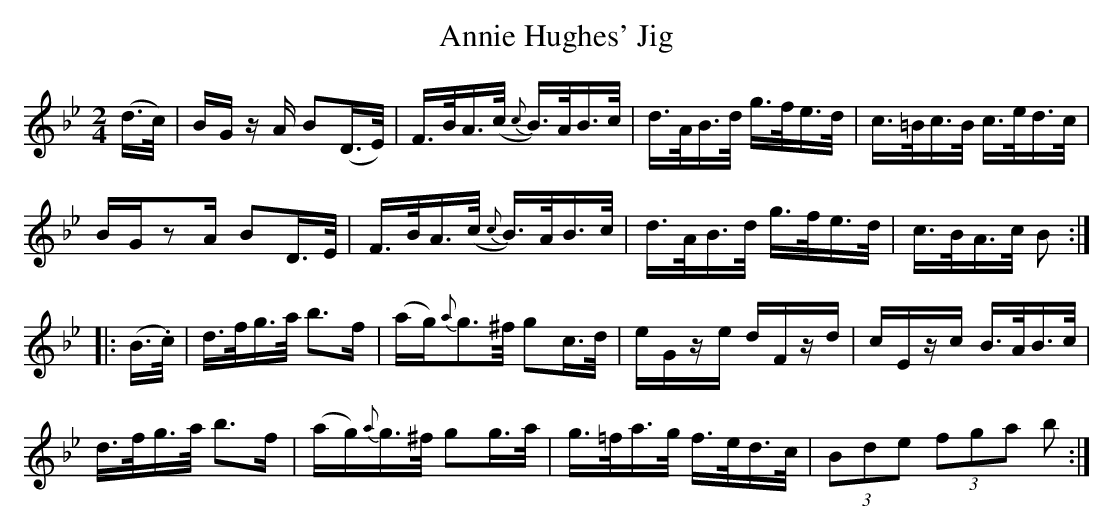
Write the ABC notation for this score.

X:1
T:Annie Hughes' Jig
M:2/4
L:1/8
K:Bb
(d/>c/)|B/G/  z/A/ B(D/>E/)|F/>B/A/>(c/ {c}B/>)A/B/>c/|d/>A/B/>d/ g/>f/e/>d/| c/>=B/c/>B/ c/>e/d/>c/ |
B/G/zA/ BD/>E/|F/>B/A/>(c/ {c}B/>)A/B/>c/|d/>A/B/>d/ g/>f/e/>d/|c/>B/A/>c/ B:|
|:(B/>.c/)|d/>f/g/>a/ b>f|(a/g/){a}g>^f/ gc/>d/|e/G/z/e/ d/F/z/d/| c/E/z/c/ B/>A/B/>c/|
d/>f/g/>a/ b>f|(a/g/){a}g/>^f/ gg/>a/|g/>=f/a/>g/ f/>e/d/>c/|(3Bde (3fga b:|]
